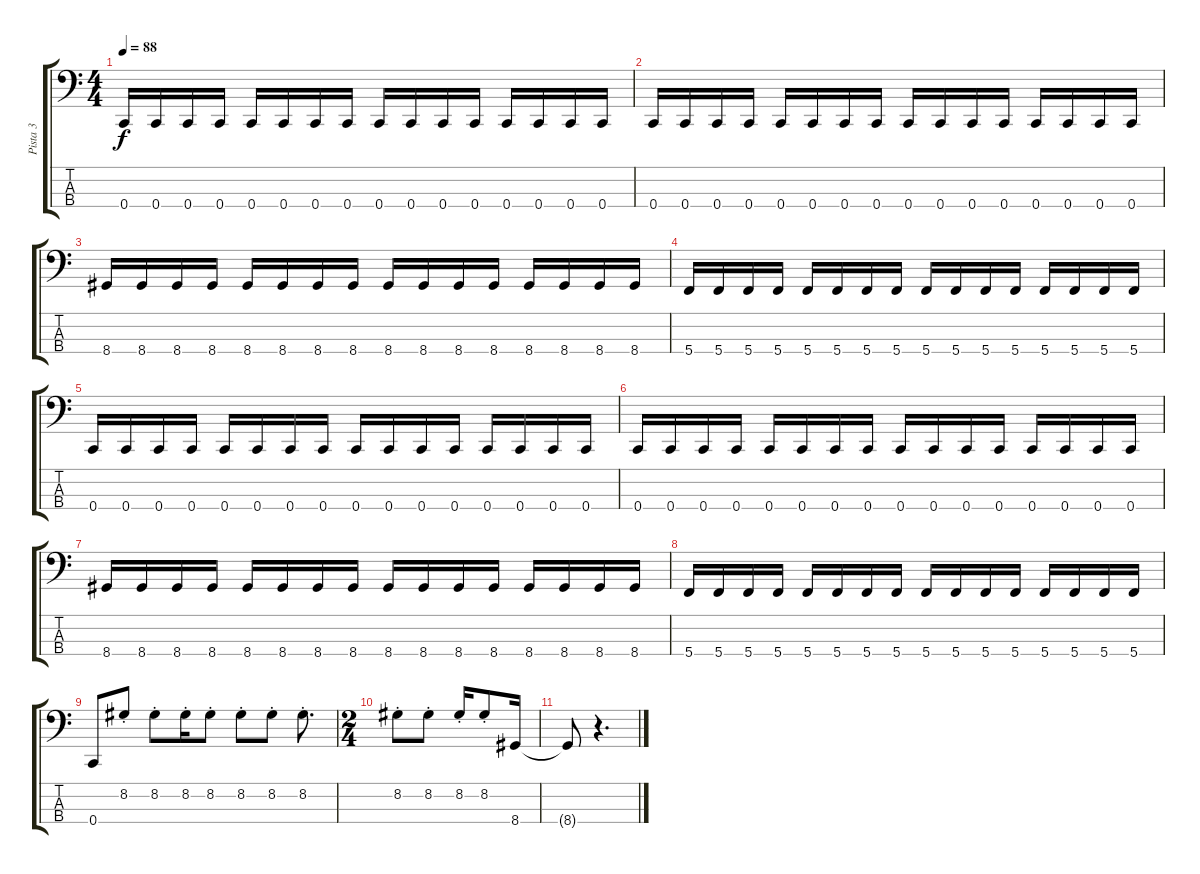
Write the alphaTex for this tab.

\track ("Pista 3" "Pista 3") {instrument electricbassfinger}
\staff {score tabs}
\tuning (F2 C2 G1 C1) {hide}
\ts (4 4)
\tempo 88
\clef f4
\ks c
0.4.16{dy f} 0.4.16 0.4.16 0.4.16 0.4.16 0.4.16 0.4.16 0.4.16 0.4.16 0.4.16 0.4.16 0.4.16 0.4.16 0.4.16 0.4.16 0.4.16 |
0.4.16 0.4.16 0.4.16 0.4.16 0.4.16 0.4.16 0.4.16 0.4.16 0.4.16 0.4.16 0.4.16 0.4.16 0.4.16 0.4.16 0.4.16 0.4.16 |
8.4.16 8.4.16 8.4.16 8.4.16 8.4.16 8.4.16 8.4.16 8.4.16 8.4.16 8.4.16 8.4.16 8.4.16 8.4.16 8.4.16 8.4.16 8.4.16 |
5.4.16 5.4.16 5.4.16 5.4.16 5.4.16 5.4.16 5.4.16 5.4.16 5.4.16 5.4.16 5.4.16 5.4.16 5.4.16 5.4.16 5.4.16 5.4.16 |
0.4.16 0.4.16 0.4.16 0.4.16 0.4.16 0.4.16 0.4.16 0.4.16 0.4.16 0.4.16 0.4.16 0.4.16 0.4.16 0.4.16 0.4.16 0.4.16 |
0.4.16 0.4.16 0.4.16 0.4.16 0.4.16 0.4.16 0.4.16 0.4.16 0.4.16 0.4.16 0.4.16 0.4.16 0.4.16 0.4.16 0.4.16 0.4.16 |
8.4.16 8.4.16 8.4.16 8.4.16 8.4.16 8.4.16 8.4.16 8.4.16 8.4.16 8.4.16 8.4.16 8.4.16 8.4.16 8.4.16 8.4.16 8.4.16 |
5.4.16 5.4.16 5.4.16 5.4.16 5.4.16 5.4.16 5.4.16 5.4.16 5.4.16 5.4.16 5.4.16 5.4.16 5.4.16 5.4.16 5.4.16 5.4.16 |
0.4.8 8.2{st}.8 8.2{st}.8 8.2{st}.16 8.2{st}.8 8.2{st}.8 8.2{st}.8 8.2{st}.8{d} |
\ts (2 4)
8.2{st}.8 8.2{st}.8 8.2{st}.16 8.2{st}.8 8.4.16 |
8.4{t}.8 r.4{d}
